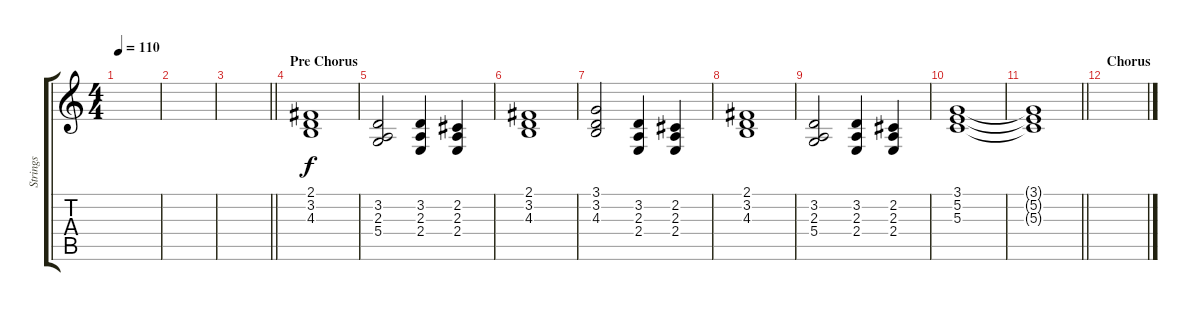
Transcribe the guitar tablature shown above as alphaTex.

\track ("Strings" "Strings") {instrument synthstrings1}
\staff {score tabs}
\tuning (E4 B3 G3 D3 A2 E2) {hide}
\ts (4 4)
\tempo 110
\clef g2
\ks c
|
|
\barLineRight lightlight
|
\section ("" "Pre Chorus")
(2.1 3.2 4.3).1 |
(3.2 2.3 5.4).2 (3.2 2.3 2.4).4 (2.2 2.3 2.4).4 |
(2.1 3.2 4.3).1 |
(3.1 3.2 4.3).2 (3.2 2.3 2.4).4 (2.2 2.3 2.4).4 |
(2.1 3.2 4.3).1 |
(3.2 2.3 5.4).2 (3.2 2.3 2.4).4 (2.2 2.3 2.4).4 |
(3.1 5.2 5.3).1 |
\barLineRight lightlight
(3.1{t} 5.2{t} 5.3{t}).1 |
\section ("" "Chorus")
